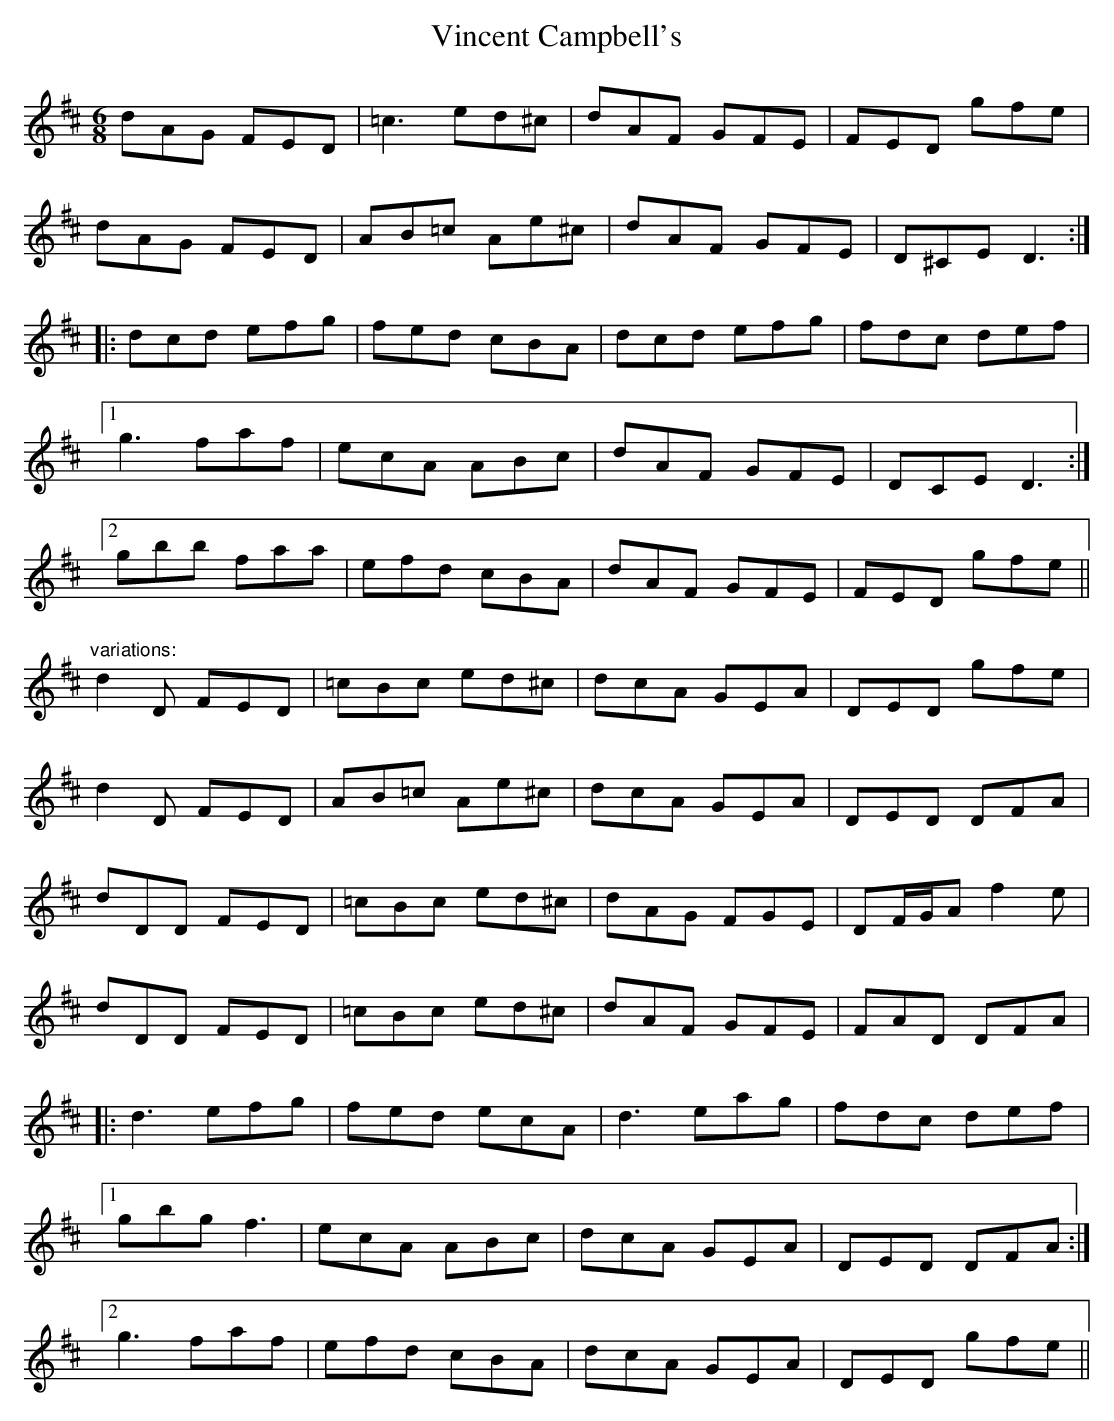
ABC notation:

X:1
T:Vincent Campbell's
M:6/8
K:D
dAG FED|=c3 ed^c|dAF GFE|FED gfe|
dAG FED|AB=c Ae^c|dAF GFE|D^CE D3:|
|:dcd efg|fed cBA|dcd efg|fdc def|
[1 g3 faf|ecA ABc|dAF GFE|DCE D3:|
[2 gbb faa|efd cBA|dAF GFE|FED gfe||
"variations:"
d2D FED|=cBc ed^c|dcA GEA|DED gfe|
d2D FED|AB=c Ae^c|dcA GEA|DED DFA|
dDD FED|=cBc ed^c|dAG FGE|DF/G/A f2e|
dDD FED|=cBc ed^c|dAF GFE|FAD DFA|
|:d3 efg|fed ecA|d3 eag|fdc def|
[1 gbg f3|ecA ABc|dcA GEA|DED DFA:|
[2 g3 faf|efd cBA|dcA GEA|DED gfe||
